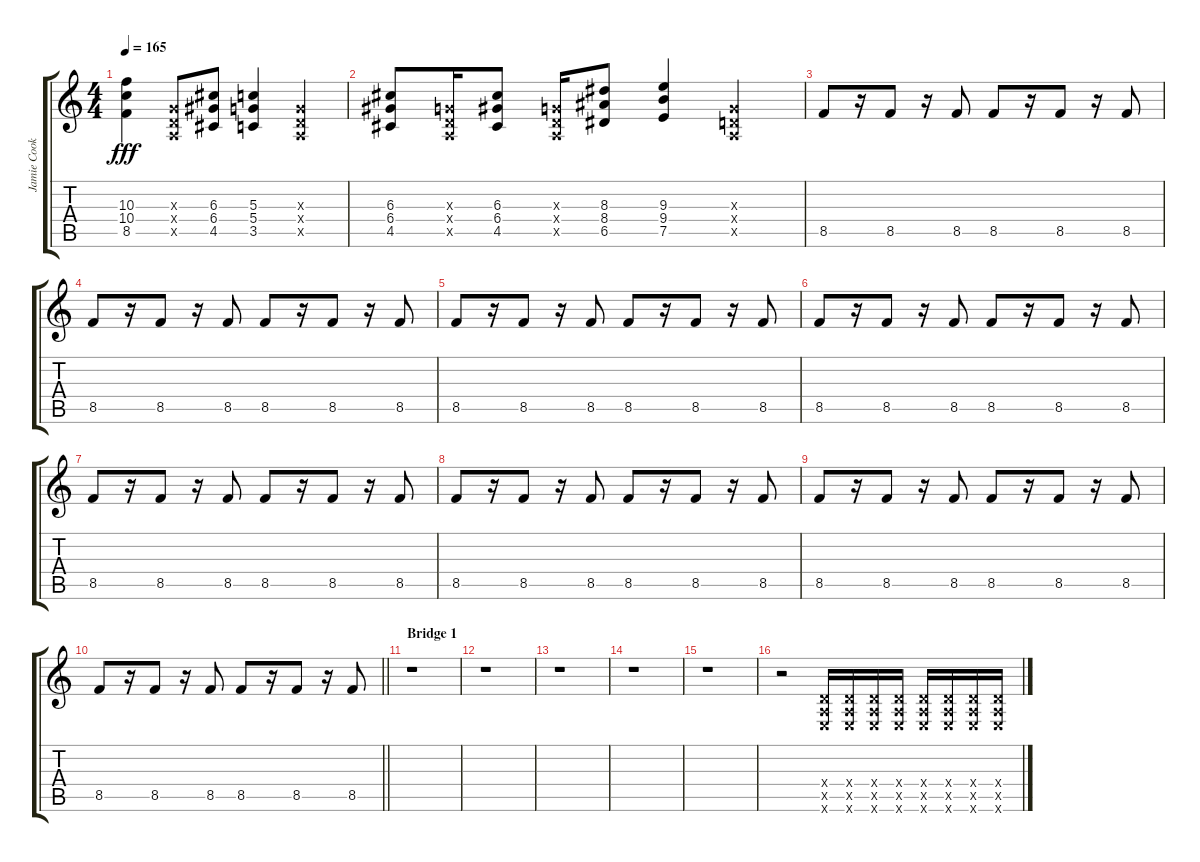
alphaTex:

\track ("Jamie Cook (Guitar 2)" "Jamie Cook") {instrument distortionguitar}
\staff {score tabs}
\tuning (E4 B3 G3 D3 A2 E2) {hide}
\ts (4 4)
\tempo 165
\clef g2
\ks c
(10.3 10.4 8.5).4{dy fff} (0.3{x} 0.4{x} 0.5{x}).8 (6.3 6.4 4.5).8 (5.3 5.4 3.5).4 (0.3{x} 0.4{x} 0.5{x}).4 |
(6.3 6.4 4.5).8 (0.3{x} 0.4{x} 0.5{x}).16 (6.3 6.4 4.5).8 (0.3{x} 0.4{x} 0.5{x}).16 (8.3 8.4 6.5).8 (9.3 9.4 7.5).4 (0.3{x} 0.4{x} 0.5{x}).4 |
8.5.8 r.16 8.5.8 r.16 8.5.8 8.5.8 r.16 8.5.8 r.16 8.5.8 |
8.5.8 r.16 8.5.8 r.16 8.5.8 8.5.8 r.16 8.5.8 r.16 8.5.8 |
8.5.8 r.16 8.5.8 r.16 8.5.8 8.5.8 r.16 8.5.8 r.16 8.5.8 |
8.5.8 r.16 8.5.8 r.16 8.5.8 8.5.8 r.16 8.5.8 r.16 8.5.8 |
8.5.8 r.16 8.5.8 r.16 8.5.8 8.5.8 r.16 8.5.8 r.16 8.5.8 |
8.5.8 r.16 8.5.8 r.16 8.5.8 8.5.8 r.16 8.5.8 r.16 8.5.8 |
8.5.8 r.16 8.5.8 r.16 8.5.8 8.5.8 r.16 8.5.8 r.16 8.5.8 |
\barLineRight lightlight
8.5.8 r.16 8.5.8 r.16 8.5.8 8.5.8 r.16 8.5.8 r.16 8.5.8 |
\section ("" "Bridge 1")
r.1 |
r.1 |
r.1 |
r.1 |
r.1 |
r.2 (0.4{x} 0.5{x} 0.6{x}).16 (0.4{x} 0.5{x} 0.6{x}).16 (0.4{x} 0.5{x} 0.6{x}).16 (0.4{x} 0.5{x} 0.6{x}).16 (0.4{x} 0.5{x} 0.6{x}).16 (0.4{x} 0.5{x} 0.6{x}).16 (0.4{x} 0.5{x} 0.6{x}).16 (0.4{x} 0.5{x} 0.6{x}).16
